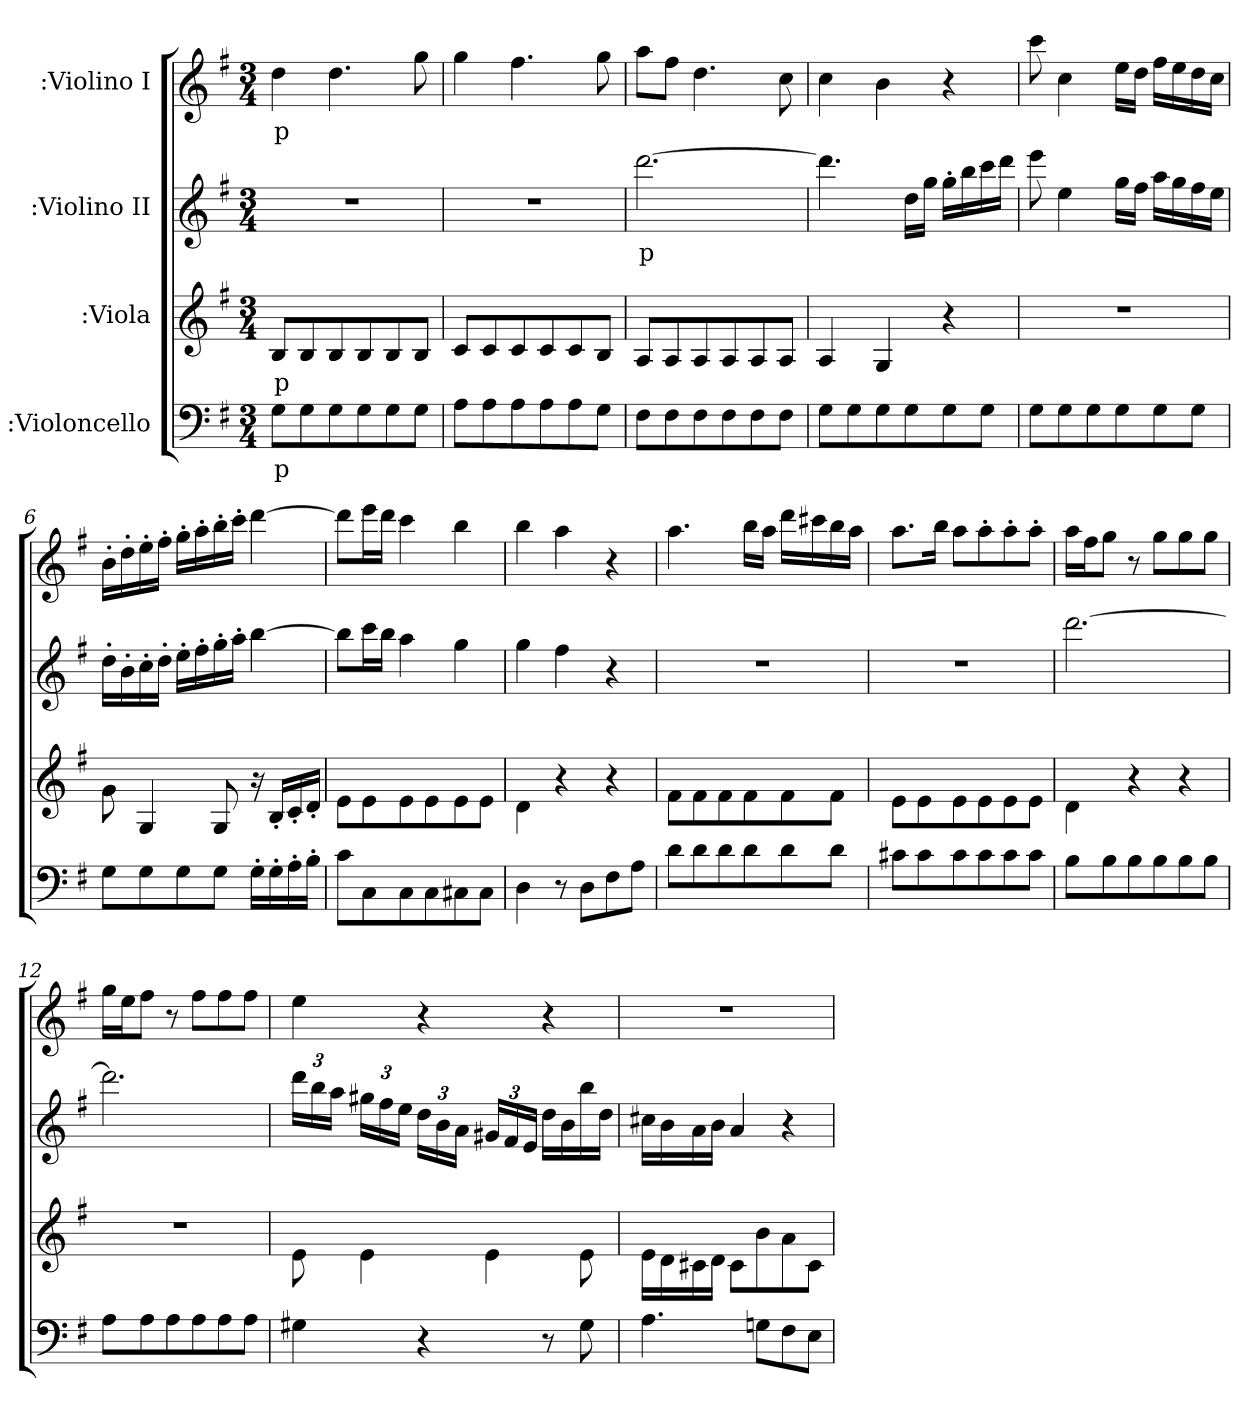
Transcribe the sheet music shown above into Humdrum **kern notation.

**kern	**text	**kern	**text	**kern	**text	**kern	**text
*part4	*part4	*part3	*part3	*part2	*part2	*part1	*part1
*staff4	*staff4	*staff3	*staff3	*staff2	*staff2	*staff1	*staff1
*I":Violoncello	*	*I":Viola	*	*I":Violino II	*	*I":Violino I	*
*clefF4	*	*	*	*clefG2	*	*clefG2	*
*k[f#]	*	*k[f#]	*	*k[f#]	*	*k[f#]	*
*G:	*	*G:	*	*G:	*	*G:	*
*M3/4	*	*M3/4	*	*M3/4	*	*M3/4	*
=1	=1	=1	=1	=1	=1	=1	=1
8G\L	p	8B/L	p	2.r	.	4dd\	p
8G\	.	8B/	.	.	.	.	.
8G\	.	8B/	.	.	.	4.dd\	.
8G\	.	8B/	.	.	.	.	.
8G\	.	8B/	.	.	.	.	.
8G\J	.	8B/J	.	.	.	8gg\	.
=2	=2	=2	=2	=2	=2	=2	=2
8A\L	.	8c/L	.	2.r	.	4gg\	.
8A\	.	8c/	.	.	.	.	.
8A\	.	8c/	.	.	.	4.ff#\	.
8A\	.	8c/	.	.	.	.	.
8A\	.	8c/	.	.	.	.	.
8G\J	.	8B/J	.	.	.	8gg\	.
=3	=3	=3	=3	=3	=3	=3	=3
8F#\L	.	8A/L	.	[2.ddd\	p	8aa\L	.
8F#\	.	8A/	.	.	.	8ff#\J	.
8F#\	.	8A/	.	.	.	4.dd\	.
8F#\	.	8A/	.	.	.	.	.
8F#\	.	8A/	.	.	.	.	.
8F#\J	.	8A/J	.	.	.	8cc\	.
=4	=4	=4	=4	=4	=4	=4	=4
8G\L	.	4A/	.	4.ddd\]	.	4cc\	.
8G\	.	.	.	.	.	.	.
8G\	.	4G/	.	.	.	4b\	.
8G\	.	.	.	16dd\LL	.	.	.
.	.	.	.	16gg\JJ	.	.	.
8G\	.	4r	.	16gg'>\LL	.	4r	.
.	.	.	.	16bb\	.	.	.
8G\J	.	.	.	16ccc\	.	.	.
.	.	.	.	16ddd\JJ	.	.	.
=5	=5	=5	=5	=5	=5	=5	=5
8G\L	.	2.r	.	8eee\	.	8ccc\	.
8G\	.	.	.	4ee\	.	4cc\	.
8G\	.	.	.	.	.	.	.
8G\	.	.	.	16gg\LL	.	16ee\LL	.
.	.	.	.	16ff#\JJ	.	16dd\JJ	.
8G\	.	.	.	16aa\LL	.	16ff#\LL	.
.	.	.	.	16gg\	.	16ee\	.
8G\J	.	.	.	16ff#\	.	16dd\	.
.	.	.	.	16ee\JJ	.	16cc\JJ	.
=6	=6	=6	=6	=6	=6	=6	=6
8G\L	.	8g\	.	16dd'>\LL	.	16b'>\LL	.
.	.	.	.	16b'>\	.	16dd'>\	.
8G\	.	4G/	.	16cc'>\	.	16ee'>\	.
.	.	.	.	16dd'>\JJ	.	16ff#'>\JJ	.
8G\	.	.	.	16ee'>\LL	.	16gg'>\LL	.
.	.	.	.	16ff#'>\	.	16aa'>\	.
8G\J	.	8G/	.	16gg'>\	.	16bb'>\	.
.	.	.	.	16aa'>\JJ	.	16ccc'>\JJ	.
16G'>\LL	.	16r	.	[4bb\	.	[4ddd\	.
16G'>\	.	16B'>/LL	.	.	.	.	.
16A'>\	.	16c'>/	.	.	.	.	.
16B'>\JJ	.	16d'>/JJ	.	.	.	.	.
=7	=7	=7	=7	=7	=7	=7	=7
8c\L	.	8e\L	.	8bb\L]	.	8ddd\L]	.
8C\	.	8e\	.	16ccc\L	.	16eee\L	.
.	.	.	.	16bb\JJ	.	16ddd\JJ	.
8C\	.	8e\	.	4aa\	.	4ccc\	.
8C\	.	8e\	.	.	.	.	.
8C#X\	.	8e\	.	4gg\	.	4bb\	.
8C#\J	.	8e\J	.	.	.	.	.
=8	=8	=8	=8	=8	=8	=8	=8
4D\	.	4d\	.	4gg\	.	4bb\	.
8r	.	4r	.	4ff#\	.	4aa\	.
8D\L	.	.	.	.	.	.	.
8F#\	.	4r	.	4r	.	4r	.
8A\J	.	.	.	.	.	.	.
=9	=9	=9	=9	=9	=9	=9	=9
8d\L	.	8f#\L	.	2.r	.	4.aa\	.
8d\	.	8f#\	.	.	.	.	.
8d\	.	8f#\	.	.	.	.	.
8d\	.	8f#\	.	.	.	16bb\LL	.
.	.	.	.	.	.	16aa\JJ	.
8d\	.	8f#\	.	.	.	16ddd\LL	.
.	.	.	.	.	.	16ccc#X\	.
8d\J	.	8f#\J	.	.	.	16bb\	.
.	.	.	.	.	.	16aa\JJ	.
=10	=10	=10	=10	=10	=10	=10	=10
8c#X\L	.	8e\L	.	2.r	.	8.aa\L	.
8c#\	.	8e\	.	.	.	.	.
.	.	.	.	.	.	16bb\Jk	.
8c#\	.	8e\	.	.	.	8aa\L	.
8c#\	.	8e\	.	.	.	8aa'>\	.
8c#\	.	8e\	.	.	.	8aa'>\	.
8c#\J	.	8e\J	.	.	.	8aa'>\J	.
=11	=11	=11	=11	=11	=11	=11	=11
8B\L	.	4d\	.	[2.ddd\	.	16aa\LL	.
.	.	.	.	.	.	16ff#\J	.
8B\	.	.	.	.	.	8gg\J	.
8B\	.	4r	.	.	.	8r	.
8B\	.	.	.	.	.	8gg\L	.
8B\	.	4r	.	.	.	8gg\	.
8B\J	.	.	.	.	.	8gg\J	.
=12	=12	=12	=12	=12	=12	=12	=12
8A\L	.	2.r	.	2.ddd\]	.	16gg\LL	.
.	.	.	.	.	.	16ee\J	.
8A\	.	.	.	.	.	8ff#\J	.
8A\	.	.	.	.	.	8r	.
8A\	.	.	.	.	.	8ff#\L	.
8A\	.	.	.	.	.	8ff#\	.
8A\J	.	.	.	.	.	8ff#\J	.
=13	=13	=13	=13	=13	=13	=13	=13
4G#X\	.	8e\	.	24ddd\LL	.	4ee\	.
.	.	.	.	24bb\	.	.	.
.	.	.	.	24aa\JJ	.	.	.
.	.	4e\	.	24gg#X\LL	.	.	.
.	.	.	.	24ff#\	.	.	.
.	.	.	.	24ee\JJ	.	.	.
4r	.	.	.	24dd\LL	.	4r	.
.	.	.	.	24b\	.	.	.
.	.	.	.	24a\JJ	.	.	.
.	.	4e\	.	24g#/LL	.	.	.
.	.	.	.	24f#/	.	.	.
.	.	.	.	24e/JJ	.	.	.
8r	.	.	.	16dd\LL	.	4r	.
.	.	.	.	16b\	.	.	.
8G#\	.	8e\	.	16bb\	.	.	.
.	.	.	.	16dd\JJ	.	.	.
=14	=14	=14	=14	=14	=14	=14	=14
4.A\	.	16e\LL	.	16cc#X\LL	.	2.r	.
.	.	16d\	.	16b\	.	.	.
.	.	16c#X\	.	16a\	.	.	.
.	.	16d\JJ	.	16b\JJ	.	.	.
.	.	8c#\L	.	4a/	.	.	.
8Gn\L	.	8b\	.	.	.	.	.
8F#\	.	8a\	.	4r	.	.	.
8E\J	.	8c#\J	.	.	.	.	.
=	=	=	=	=	=	=	=
*-	*-	*-	*-	*-	*-	*-	*-
